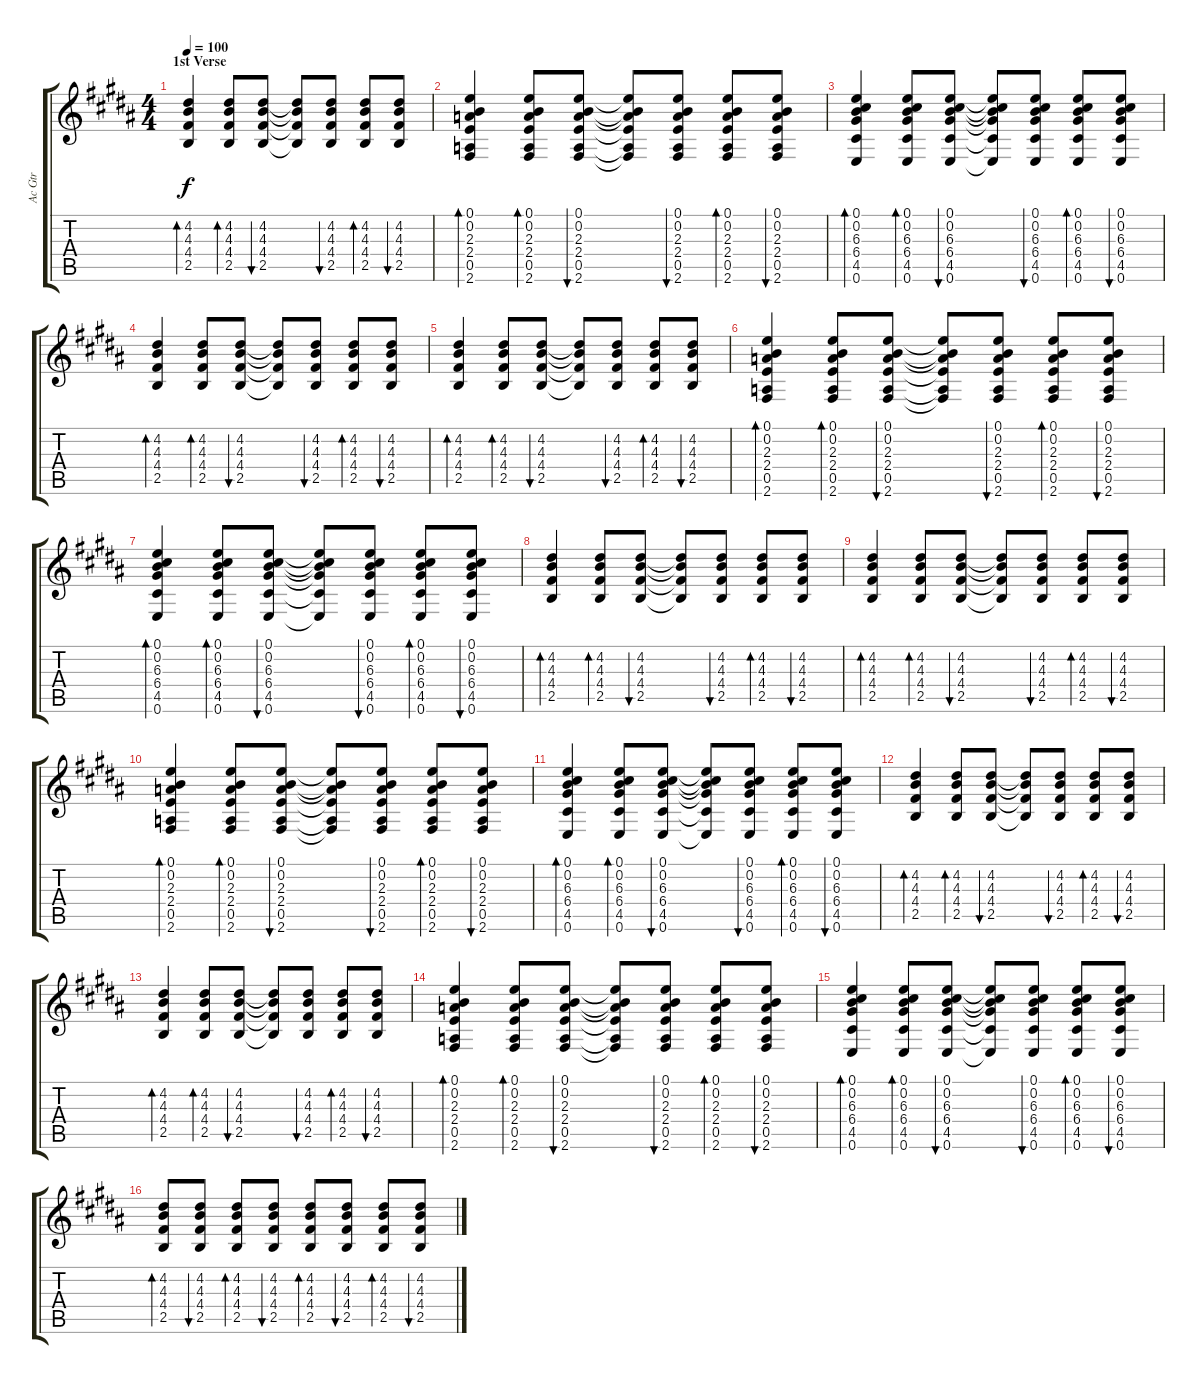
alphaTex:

\track ("Ac Gtr" "Ac Gtr") {instrument acousticguitarsteel}
\staff {score tabs}
\tuning (E4 B3 G3 D3 A2 E2) {hide}
\ts (4 4)
\section ("" "1st Verse")
\tempo 100
\clef g2
\ks b
(4.2 4.3 4.4 2.5).4{bd 60 dy f} (4.2 4.3 4.4 2.5).8{bd 60} (4.2 4.3 4.4 2.5).8{bu 60} (4.2{t} 4.3{t} 4.4{t} 2.5{t}).8 (4.2 4.3 4.4 2.5).8{bu 60} (4.2 4.3 4.4 2.5).8{bd 60} (4.2 4.3 4.4 2.5).8{bu 60} |
(0.1 0.2 2.3 2.4 0.5 2.6).4{bd 60} (0.1 0.2 2.3 2.4 0.5 2.6).8{bd 60} (0.1 0.2 2.3 2.4 0.5 2.6).8{bu 60} (0.1{t} 0.2{t} 2.3{t} 2.4{t} 0.5{t} 2.6{t}).8 (0.1 0.2 2.3 2.4 0.5 2.6).8{bu 60} (0.1 0.2 2.3 2.4 0.5 2.6).8{bd 30} (0.1 0.2 2.3 2.4 0.5 2.6).8{bu 60} |
(0.1 0.2 6.3 6.4 4.5 0.6).4{bd 60} (0.1 0.2 6.3 6.4 4.5 0.6).8{bd 60} (0.1 0.2 6.3 6.4 4.5 0.6).8{bu 60} (0.1{t} 0.2{t} 6.3{t} 6.4{t} 4.5{t} 0.6{t}).8 (0.1 0.2 6.3 6.4 4.5 0.6).8{bu 60} (0.1 0.2 6.3 6.4 4.5 0.6).8{bd 30} (0.1 0.2 6.3 6.4 4.5 0.6).8{bu 60} |
(4.2 4.3 4.4 2.5).4{bd 60} (4.2 4.3 4.4 2.5).8{bd 60} (4.2 4.3 4.4 2.5).8{bu 60} (4.2{t} 4.3{t} 4.4{t} 2.5{t}).8 (4.2 4.3 4.4 2.5).8{bu 60} (4.2 4.3 4.4 2.5).8{bd 60} (4.2 4.3 4.4 2.5).8{bu 60} |
(4.2 4.3 4.4 2.5).4{bd 60} (4.2 4.3 4.4 2.5).8{bd 60} (4.2 4.3 4.4 2.5).8{bu 60} (4.2{t} 4.3{t} 4.4{t} 2.5{t}).8 (4.2 4.3 4.4 2.5).8{bu 60} (4.2 4.3 4.4 2.5).8{bd 60} (4.2 4.3 4.4 2.5).8{bu 60} |
(0.1 0.2 2.3 2.4 0.5 2.6).4{bd 60} (0.1 0.2 2.3 2.4 0.5 2.6).8{bd 60} (0.1 0.2 2.3 2.4 0.5 2.6).8{bu 60} (0.1{t} 0.2{t} 2.3{t} 2.4{t} 0.5{t} 2.6{t}).8 (0.1 0.2 2.3 2.4 0.5 2.6).8{bu 60} (0.1 0.2 2.3 2.4 0.5 2.6).8{bd 30} (0.1 0.2 2.3 2.4 0.5 2.6).8{bu 60} |
(0.1 0.2 6.3 6.4 4.5 0.6).4{bd 60} (0.1 0.2 6.3 6.4 4.5 0.6).8{bd 60} (0.1 0.2 6.3 6.4 4.5 0.6).8{bu 60} (0.1{t} 0.2{t} 6.3{t} 6.4{t} 4.5{t} 0.6{t}).8 (0.1 0.2 6.3 6.4 4.5 0.6).8{bu 60} (0.1 0.2 6.3 6.4 4.5 0.6).8{bd 30} (0.1 0.2 6.3 6.4 4.5 0.6).8{bu 60} |
(4.2 4.3 4.4 2.5).4{bd 60} (4.2 4.3 4.4 2.5).8{bd 60} (4.2 4.3 4.4 2.5).8{bu 60} (4.2{t} 4.3{t} 4.4{t} 2.5{t}).8 (4.2 4.3 4.4 2.5).8{bu 60} (4.2 4.3 4.4 2.5).8{bd 60} (4.2 4.3 4.4 2.5).8{bu 60} |
(4.2 4.3 4.4 2.5).4{bd 60} (4.2 4.3 4.4 2.5).8{bd 60} (4.2 4.3 4.4 2.5).8{bu 60} (4.2{t} 4.3{t} 4.4{t} 2.5{t}).8 (4.2 4.3 4.4 2.5).8{bu 60} (4.2 4.3 4.4 2.5).8{bd 60} (4.2 4.3 4.4 2.5).8{bu 60} |
(0.1 0.2 2.3 2.4 0.5 2.6).4{bd 60} (0.1 0.2 2.3 2.4 0.5 2.6).8{bd 60} (0.1 0.2 2.3 2.4 0.5 2.6).8{bu 60} (0.1{t} 0.2{t} 2.3{t} 2.4{t} 0.5{t} 2.6{t}).8 (0.1 0.2 2.3 2.4 0.5 2.6).8{bu 60} (0.1 0.2 2.3 2.4 0.5 2.6).8{bd 30} (0.1 0.2 2.3 2.4 0.5 2.6).8{bu 60} |
(0.1 0.2 6.3 6.4 4.5 0.6).4{bd 60} (0.1 0.2 6.3 6.4 4.5 0.6).8{bd 60} (0.1 0.2 6.3 6.4 4.5 0.6).8{bu 60} (0.1{t} 0.2{t} 6.3{t} 6.4{t} 4.5{t} 0.6{t}).8 (0.1 0.2 6.3 6.4 4.5 0.6).8{bu 60} (0.1 0.2 6.3 6.4 4.5 0.6).8{bd 30} (0.1 0.2 6.3 6.4 4.5 0.6).8{bu 60} |
(4.2 4.3 4.4 2.5).4{bd 60} (4.2 4.3 4.4 2.5).8{bd 60} (4.2 4.3 4.4 2.5).8{bu 60} (4.2{t} 4.3{t} 4.4{t} 2.5{t}).8 (4.2 4.3 4.4 2.5).8{bu 60} (4.2 4.3 4.4 2.5).8{bd 60} (4.2 4.3 4.4 2.5).8{bu 60} |
(4.2 4.3 4.4 2.5).4{bd 60} (4.2 4.3 4.4 2.5).8{bd 60} (4.2 4.3 4.4 2.5).8{bu 60} (4.2{t} 4.3{t} 4.4{t} 2.5{t}).8 (4.2 4.3 4.4 2.5).8{bu 60} (4.2 4.3 4.4 2.5).8{bd 60} (4.2 4.3 4.4 2.5).8{bu 60} |
(0.1 0.2 2.3 2.4 0.5 2.6).4{bd 60} (0.1 0.2 2.3 2.4 0.5 2.6).8{bd 60} (0.1 0.2 2.3 2.4 0.5 2.6).8{bu 60} (0.1{t} 0.2{t} 2.3{t} 2.4{t} 0.5{t} 2.6{t}).8 (0.1 0.2 2.3 2.4 0.5 2.6).8{bu 60} (0.1 0.2 2.3 2.4 0.5 2.6).8{bd 30} (0.1 0.2 2.3 2.4 0.5 2.6).8{bu 60} |
(0.1 0.2 6.3 6.4 4.5 0.6).4{bd 60} (0.1 0.2 6.3 6.4 4.5 0.6).8{bd 60} (0.1 0.2 6.3 6.4 4.5 0.6).8{bu 60} (0.1{t} 0.2{t} 6.3{t} 6.4{t} 4.5{t} 0.6{t}).8 (0.1 0.2 6.3 6.4 4.5 0.6).8{bu 60} (0.1 0.2 6.3 6.4 4.5 0.6).8{bd 30} (0.1 0.2 6.3 6.4 4.5 0.6).8{bu 60} |
(4.2 4.3 4.4 2.5).8{bd 60} (4.2 4.3 4.4 2.5).8{bu 60} (4.2 4.3 4.4 2.5).8{bd 60} (4.2 4.3 4.4 2.5).8{bu 60} (4.2 4.3 4.4 2.5).8{bd 60} (4.2 4.3 4.4 2.5).8{bu 60} (4.2 4.3 4.4 2.5).8{bd 60} (4.2 4.3 4.4 2.5).8{bu 60}
